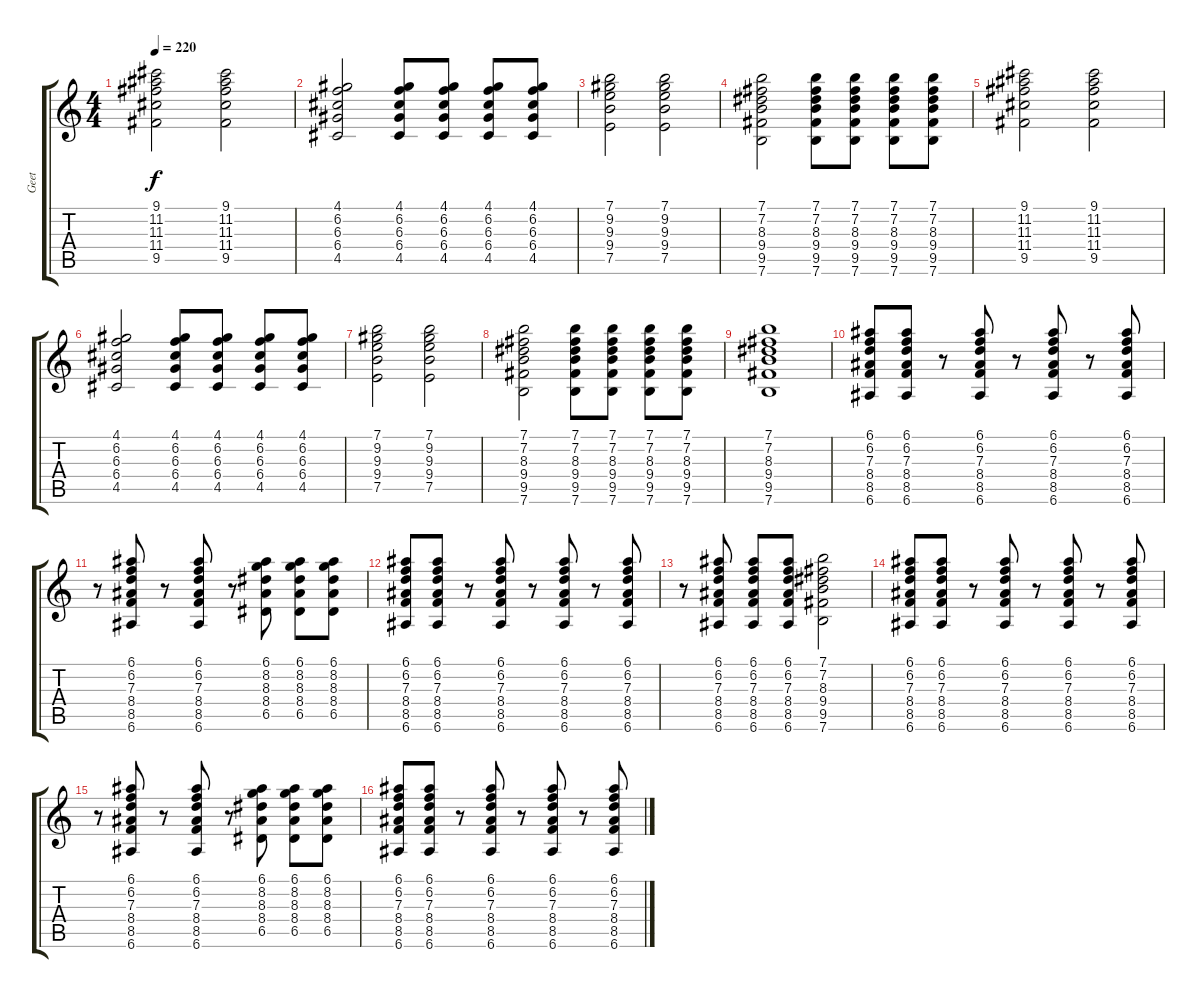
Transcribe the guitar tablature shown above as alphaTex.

\track ("Geet" "Geet") {instrument electricguitarclean}
\staff {score tabs}
\tuning (E4 B3 G3 D3 A2 E2) {hide}
\ts (4 4)
\tempo 220
\clef g2
\ks c
(9.1 11.2 11.3 11.4 9.5).2{dy f} (9.1 11.2 11.3 11.4 9.5).2 |
(4.1 6.2 6.3 6.4 4.5).2 (4.1 6.2 6.3 6.4 4.5).8 (4.1 6.2 6.3 6.4 4.5).8 (4.1 6.2 6.3 6.4 4.5).8 (4.1 6.2 6.3 6.4 4.5).8 |
(7.1 9.2 9.3 9.4 7.5).2 (7.1 9.2 9.3 9.4 7.5).2 |
(7.1 7.2 8.3 9.4 9.5 7.6).2 (7.1 7.2 8.3 9.4 9.5 7.6).8 (7.1 7.2 8.3 9.4 9.5 7.6).8 (7.1 7.2 8.3 9.4 9.5 7.6).8 (7.1 7.2 8.3 9.4 9.5 7.6).8 |
(9.1 11.2 11.3 11.4 9.5).2 (9.1 11.2 11.3 11.4 9.5).2 |
(4.1 6.2 6.3 6.4 4.5).2 (4.1 6.2 6.3 6.4 4.5).8 (4.1 6.2 6.3 6.4 4.5).8 (4.1 6.2 6.3 6.4 4.5).8 (4.1 6.2 6.3 6.4 4.5).8 |
(7.1 9.2 9.3 9.4 7.5).2 (7.1 9.2 9.3 9.4 7.5).2 |
(7.1 7.2 8.3 9.4 9.5 7.6).2 (7.1 7.2 8.3 9.4 9.5 7.6).8 (7.1 7.2 8.3 9.4 9.5 7.6).8 (7.1 7.2 8.3 9.4 9.5 7.6).8 (7.1 7.2 8.3 9.4 9.5 7.6).8 |
(7.1 7.2 8.3 9.4 9.5 7.6).1 |
(6.1 6.2 7.3 8.4 8.5 6.6).8 (6.1 6.2 7.3 8.4 8.5 6.6).8 r.8 (6.1 6.2 7.3 8.4 8.5 6.6).8 r.8 (6.1 6.2 7.3 8.4 8.5 6.6).8 r.8 (6.1 6.2 7.3 8.4 8.5 6.6).8 |
r.8 (6.1 6.2 7.3 8.4 8.5 6.6).8 r.8 (6.1 6.2 7.3 8.4 8.5 6.6).8 r.8 (6.1 8.2 8.3 8.4 6.5).8 (6.1 8.2 8.3 8.4 6.5).8 (6.1 8.2 8.3 8.4 6.5).8 |
(6.1 6.2 7.3 8.4 8.5 6.6).8 (6.1 6.2 7.3 8.4 8.5 6.6).8 r.8 (6.1 6.2 7.3 8.4 8.5 6.6).8 r.8 (6.1 6.2 7.3 8.4 8.5 6.6).8 r.8 (6.1 6.2 7.3 8.4 8.5 6.6).8 |
r.8 (6.1 6.2 7.3 8.4 8.5 6.6).8 (6.1 6.2 7.3 8.4 8.5 6.6).8 (6.1 6.2 7.3 8.4 8.5 6.6).8 (7.1 7.2 8.3 9.4 9.5 7.6).2 |
(6.1 6.2 7.3 8.4 8.5 6.6).8 (6.1 6.2 7.3 8.4 8.5 6.6).8 r.8 (6.1 6.2 7.3 8.4 8.5 6.6).8 r.8 (6.1 6.2 7.3 8.4 8.5 6.6).8 r.8 (6.1 6.2 7.3 8.4 8.5 6.6).8 |
r.8 (6.1 6.2 7.3 8.4 8.5 6.6).8 r.8 (6.1 6.2 7.3 8.4 8.5 6.6).8 r.8 (6.1 8.2 8.3 8.4 6.5).8 (6.1 8.2 8.3 8.4 6.5).8 (6.1 8.2 8.3 8.4 6.5).8 |
(6.1 6.2 7.3 8.4 8.5 6.6).8 (6.1 6.2 7.3 8.4 8.5 6.6).8 r.8 (6.1 6.2 7.3 8.4 8.5 6.6).8 r.8 (6.1 6.2 7.3 8.4 8.5 6.6).8 r.8 (6.1 6.2 7.3 8.4 8.5 6.6).8
